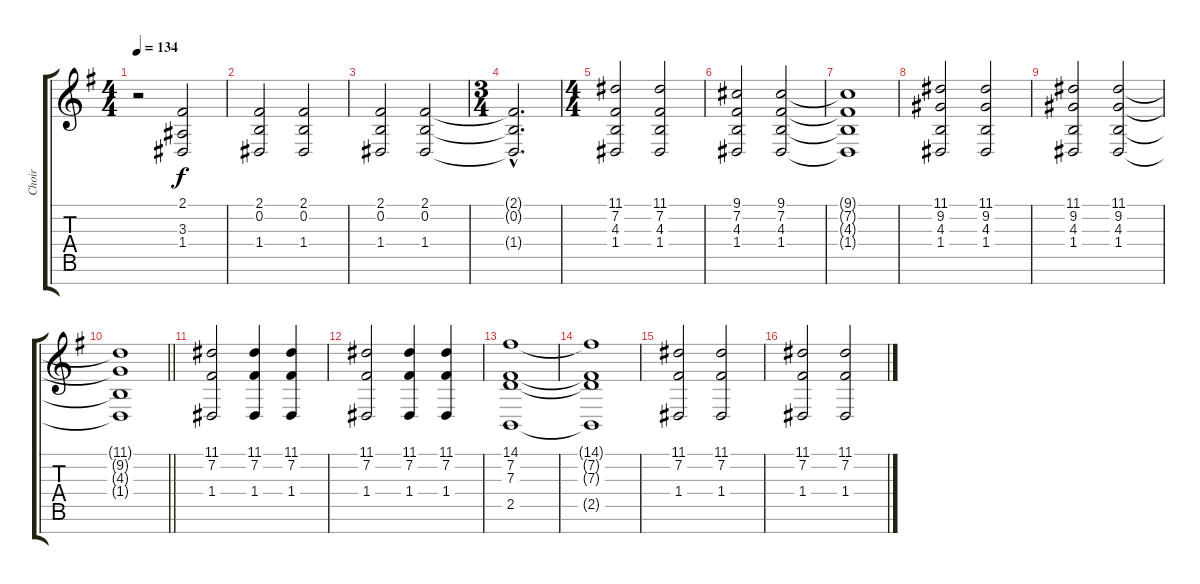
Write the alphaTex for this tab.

\track ("Choir" "Choir") {instrument choiraahs}
\staff {score tabs}
\tuning (E4 B3 G3 D3 A2 E2 B1) {hide}
\ts (4 4)
\section ("" "")
\tempo 134
\clef g2
\ks g
r.2{dy f volume 2 instrument choiraahs} (2.1 3.3 1.4).2{volume 10} |
(2.1 0.2 1.4).2 (2.1 0.2 1.4).2 |
(2.1 0.2 1.4).2 (2.1 0.2 1.4).2 |
\ts (3 4)
(2.1{hac t} 0.2{hac t} 1.4{hac t}).2{d} |
\ts (4 4)
(11.1 7.2 4.3 1.4).2 (11.1 7.2 4.3 1.4).2 |
(9.1 7.2 4.3 1.4).2 (9.1 7.2 4.3 1.4).2 |
(9.1{t} 7.2{t} 4.3{t} 1.4{t}).1 |
(11.1 9.2 4.3 1.4).2 (11.1 9.2 4.3 1.4).2 |
(11.1 9.2 4.3 1.4).2 (11.1 9.2 4.3 1.4).2{volume 12} |
\barLineRight lightlight
(11.1{t} 9.2{t} 4.3{t} 1.4{t}).1 |
\section ("" "")
(11.1 7.2 1.4).2 (11.1 7.2 1.4).4 (11.1 7.2 1.4).4 |
(11.1 7.2 1.4).2 (11.1 7.2 1.4).4 (11.1 7.2 1.4).4 |
(14.1 7.2 7.3 2.5).1 |
(14.1{t} 7.2{t} 7.3{t} 2.5{t}).1 |
(11.1 7.2 1.4).2 (11.1 7.2 1.4).2 |
(11.1 7.2 1.4).2 (11.1 7.2 1.4).2
